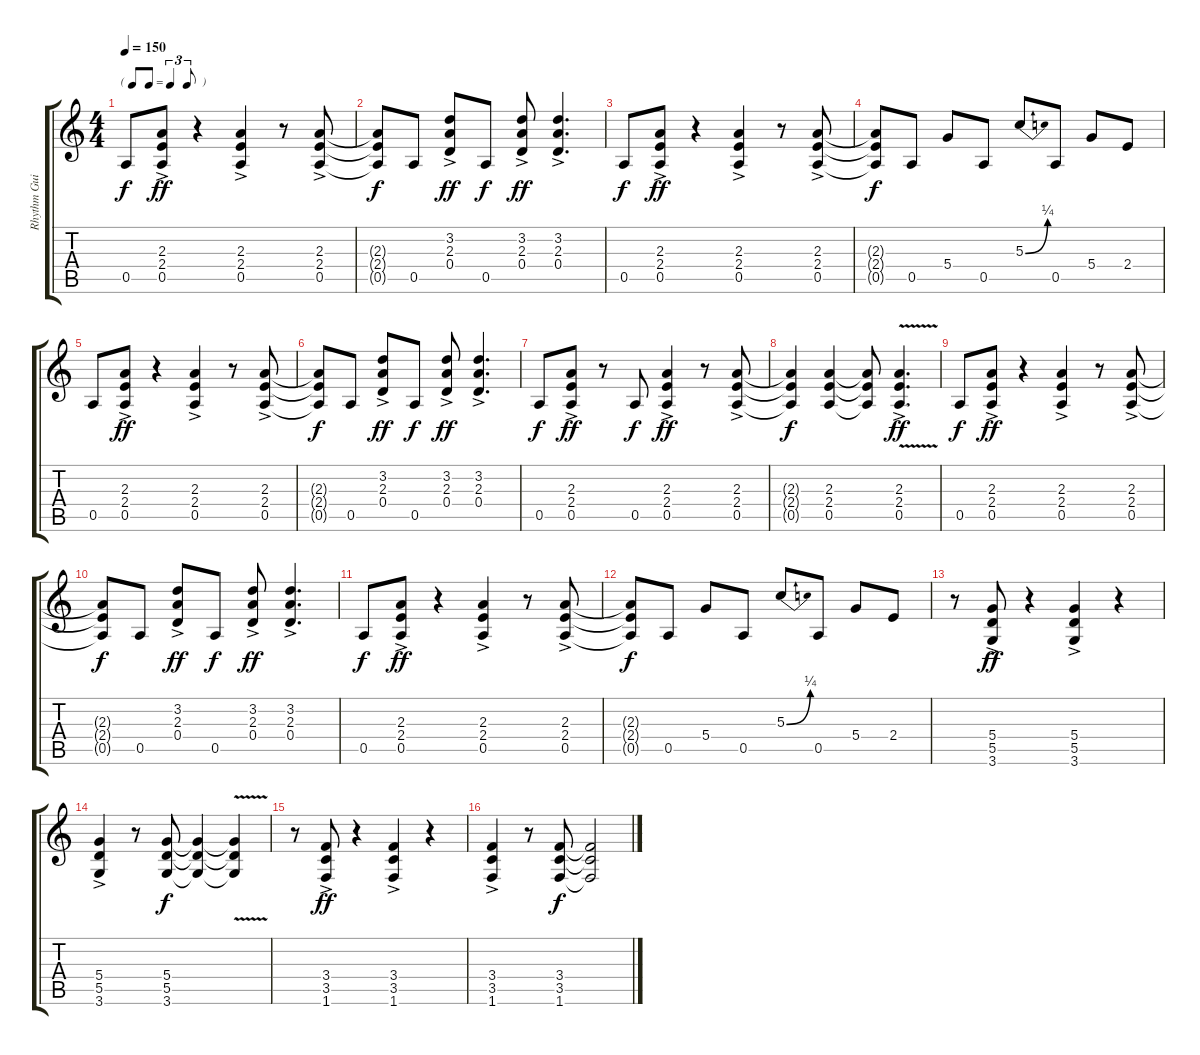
\track ("Rhythm Guitar - Billy Gibbons" "Rhythm Gui") {instrument distortionguitar}
\staff {score tabs}
\tuning (E4 B3 G3 D3 A2 E2) {hide}
\ts (4 4)
\tf triplet8th
\tempo 150
\clef g2
\ks c
0.5.8{dy f} (2.3{ac} 2.4{ac} 0.5{ac}).8{dy ff} r.4 (2.3{ac} 2.4{ac} 0.5{ac}).4 r.8 (2.3{ac} 2.4{ac} 0.5{ac}).8 |
(2.3{t} 2.4{t} 0.5{t}).8{dy f} 0.5.8 (3.2{ac} 2.3{ac} 0.4{ac}).8{dy ff} 0.5.8{dy f} (3.2{ac} 2.3{ac} 0.4{ac}).8{dy ff} (3.2{ac} 2.3{ac} 0.4{ac}).4{d} |
0.5.8{dy f} (2.3{ac} 2.4{ac} 0.5{ac}).8{dy ff} r.4 (2.3{ac} 2.4{ac} 0.5{ac}).4 r.8 (2.3{ac} 2.4{ac} 0.5{ac}).8 |
(2.3{t} 2.4{t} 0.5{t}).8{dy f} 0.5.8 5.4.8 0.5.8 5.3{be (bend 0 0 60 1)}.8 0.5.8 5.4.8 2.4.8 |
0.5.8 (2.3{ac} 2.4{ac} 0.5{ac}).8{dy ff} r.4 (2.3{ac} 2.4{ac} 0.5{ac}).4 r.8 (2.3{ac} 2.4{ac} 0.5{ac}).8 |
(2.3{t} 2.4{t} 0.5{t}).8{dy f} 0.5.8 (3.2{ac} 2.3{ac} 0.4{ac}).8{dy ff} 0.5.8{dy f} (3.2{ac} 2.3{ac} 0.4{ac}).8{dy ff} (3.2{ac} 2.3{ac} 0.4{ac}).4{d} |
0.5.8{dy f} (2.3{ac} 2.4{ac} 0.5{ac}).8{dy ff} r.8 0.5.8{dy f} (2.3{ac} 2.4{ac} 0.5{ac}).4{dy ff} r.8 (2.3{ac} 2.4{ac} 0.5{ac}).8 |
(2.3{t} 2.4{t} 0.5{t}).4{dy f} (2.3 2.4 0.5).4 (2.3{t} 2.4{t} 0.5{t}).8 (2.3{v ac} 2.4{v ac} 0.5{v ac}).4{d dy ff} |
0.5.8{dy f} (2.3{ac} 2.4{ac} 0.5{ac}).8{dy ff} r.4 (2.3{ac} 2.4{ac} 0.5{ac}).4 r.8 (2.3{ac} 2.4{ac} 0.5{ac}).8 |
(2.3{t} 2.4{t} 0.5{t}).8{dy f} 0.5.8 (3.2{ac} 2.3{ac} 0.4{ac}).8{dy ff} 0.5.8{dy f} (3.2{ac} 2.3{ac} 0.4{ac}).8{dy ff} (3.2{ac} 2.3{ac} 0.4{ac}).4{d} |
0.5.8{dy f} (2.3{ac} 2.4{ac} 0.5{ac}).8{dy ff} r.4 (2.3{ac} 2.4{ac} 0.5{ac}).4 r.8 (2.3{ac} 2.4{ac} 0.5{ac}).8 |
(2.3{t} 2.4{t} 0.5{t}).8{dy f} 0.5.8 5.4.8 0.5.8 5.3{be (bend 0 0 60 1)}.8 0.5.8 5.4.8 2.4.8 |
r.8 (5.4{ac} 5.5{ac} 3.6{ac}).8{dy ff} r.4 (5.4{ac} 5.5{ac} 3.6{ac}).4 r.4 |
(5.4{ac} 5.5{ac} 3.6{ac}).4 r.8 (5.4 5.5 3.6).8{dy f} (5.4{t} 5.5{t} 3.6{t}).4 (5.4{v t} 5.5{v t} 3.6{v t}).4 |
r.8 (3.4{ac} 3.5{ac} 1.6{ac}).8{dy ff} r.4 (3.4{ac} 3.5{ac} 1.6{ac}).4 r.4 |
(3.4{ac} 3.5{ac} 1.6{ac}).4 r.8 (3.4 3.5 1.6).8{dy f} (3.4{t} 3.5{t} 1.6{t}).2
